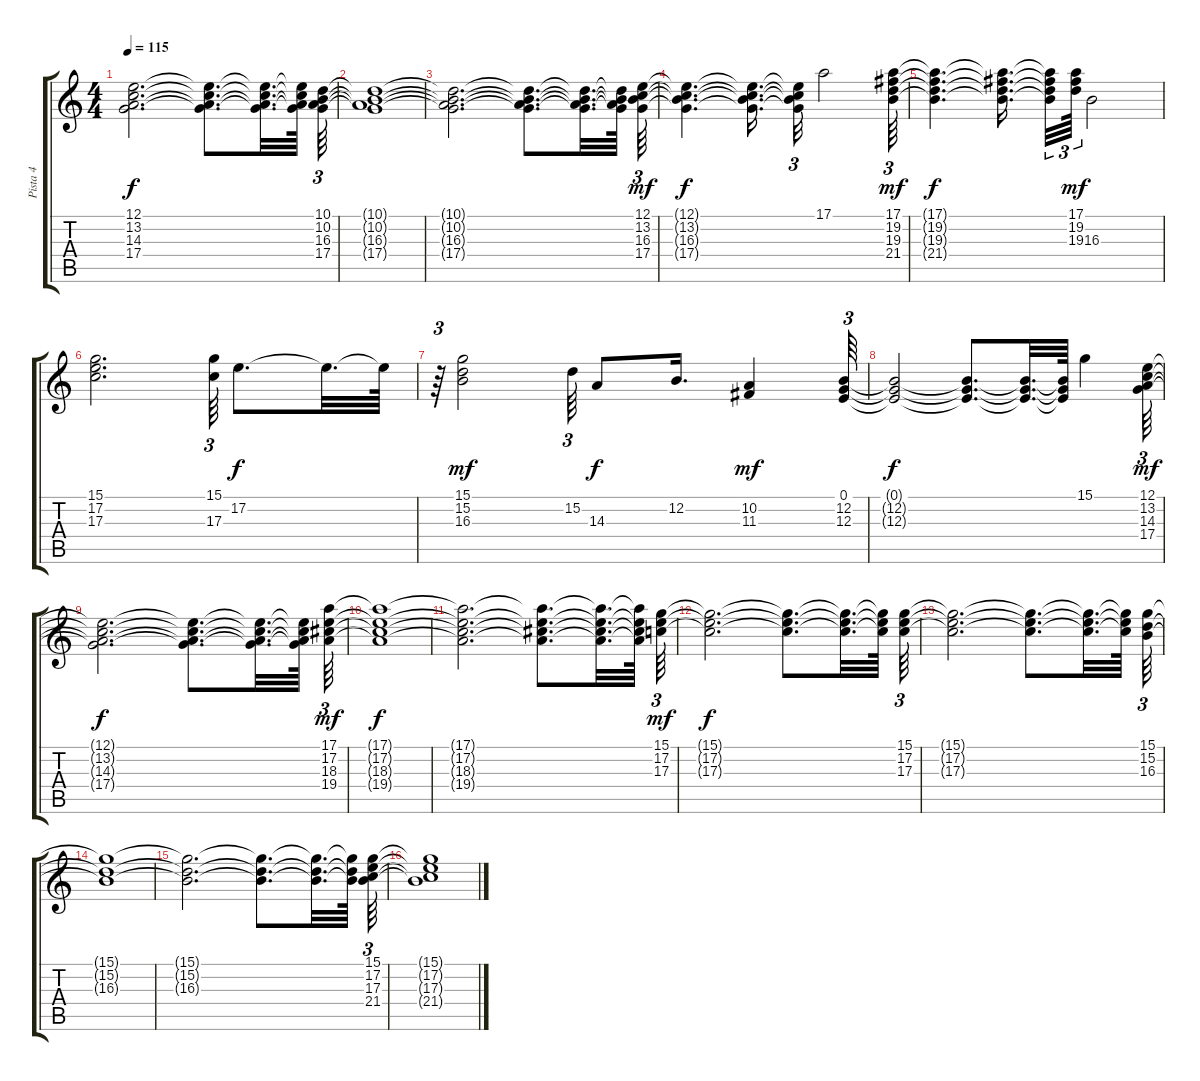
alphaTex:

\track ("Pista 4" "Pista 4") {instrument electricpiano1}
\staff {score tabs}
\tuning (E4 B3 G3 D3 A2 E2) {hide}
\ts (4 4)
\tempo 115
\clef g2
\ks c
(12.1{t} 13.2{t} 14.3{t} 17.4{t}).2{d dy f} (12.1{t} 13.2{t} 14.3{t} 17.4{t}).8{d} (12.1{t} 13.2{t} 14.3{t} 17.4{t}).32{d} (12.1{t} 13.2{t} 14.3{t} 17.4{t}).64 (10.1 10.2 16.3 17.4).64{tu (3 2)} |
(10.1{t} 10.2{t} 16.3{t} 17.4{t}).1 |
(10.1{t} 10.2{t} 16.3{t} 17.4{t}).2{d} (10.1{t} 10.2{t} 16.3{t} 17.4{t}).8{d} (10.1{t} 10.2{t} 16.3{t} 17.4{t}).32{d} (10.1{t} 10.2{t} 16.3{t} 17.4{t}).64 (12.1 13.2 16.3 17.4).64{tu (3 2) dy mf} |
(12.1{t} 13.2{t} 16.3{t} 17.4{t}).4{d dy f} (12.1{t} 13.2{t} 16.3{t} 17.4{t}).16{d} (12.1{t} 13.2{t} 16.3{t} 17.4{t}).32{tu (3 2)} 17.1.2 (17.1 19.2 19.3 21.4).64{tu (3 2) dy mf} |
(17.1{t} 19.2{t} 19.3{t} 21.4{t}).4{d dy f} (17.1{t} 19.2{t} 19.3{t} 21.4{t}).16{d} (17.1{t} 19.2{t} 19.3{t} 21.4{t}).32{tu (3 2)} (17.1 19.2 19.3).64{tu (3 2) dy mf} 16.3.2 |
(15.1 17.2 17.3).2{d} (15.1 17.3).64{tu (3 2)} 17.2.8{d dy f} 17.2{t}.32{d} 17.2{t}.64 |
r.64{tu (3 2)} (15.1 15.2 16.3).2{dy mf} 15.2.64{tu (3 2)} 14.3.8{dy f} 12.2.16{d} (10.2 11.3).4{dy mf} (0.1 12.2 12.3).64{tu (3 2)} |
(0.1{t} 12.2{t} 12.3{t}).2{dy f} (0.1{t} 12.2{t} 12.3{t}).8{d} (0.1{t} 12.2{t} 12.3{t}).32{d} (0.1{t} 12.2{t} 12.3{t}).64 15.1.4 (12.1 13.2 14.3 17.4).64{tu (3 2) dy mf} |
(12.1{t} 13.2{t} 14.3{t} 17.4{t}).2{d dy f} (12.1{t} 13.2{t} 14.3{t} 17.4{t}).8{d} (12.1{t} 13.2{t} 14.3{t} 17.4{t}).32{d} (12.1{t} 13.2{t} 14.3{t} 17.4{t}).64 (17.1 17.2 18.3 19.4).64{tu (3 2) dy mf} |
(17.1{t} 17.2{t} 18.3{t} 19.4{t}).1{dy f} |
(17.1{t} 17.2{t} 18.3{t} 19.4{t}).2{d} (17.1{t} 17.2{t} 18.3{t} 19.4{t}).8{d} (17.1{t} 17.2{t} 18.3{t} 19.4{t}).32{d} (17.1{t} 17.2{t} 18.3{t} 19.4{t}).64 (15.1 17.2 17.3).64{tu (3 2) dy mf} |
(15.1{t} 17.2{t} 17.3{t}).2{d dy f} (15.1{t} 17.2{t} 17.3{t}).8{d} (15.1{t} 17.2{t} 17.3{t}).32{d} (15.1{t} 17.2{t} 17.3{t}).64 (15.1 17.2 17.3).64{tu (3 2)} |
(15.1{t} 17.2{t} 17.3{t}).2{d} (15.1{t} 17.2{t} 17.3{t}).8{d} (15.1{t} 17.2{t} 17.3{t}).32{d} (15.1{t} 17.2{t} 17.3{t}).64 (15.1 15.2 16.3).64{tu (3 2)} |
(15.1{t} 15.2{t} 16.3{t}).1 |
(15.1{t} 15.2{t} 16.3{t}).2{d} (15.1{t} 15.2{t} 16.3{t}).8{d} (15.1{t} 15.2{t} 16.3{t}).32{d} (15.1{t} 15.2{t} 16.3{t}).64 (15.1 17.2 17.3 21.4).64{tu (3 2)} |
(15.1{t} 17.2{t} 17.3{t} 21.4{t}).1
